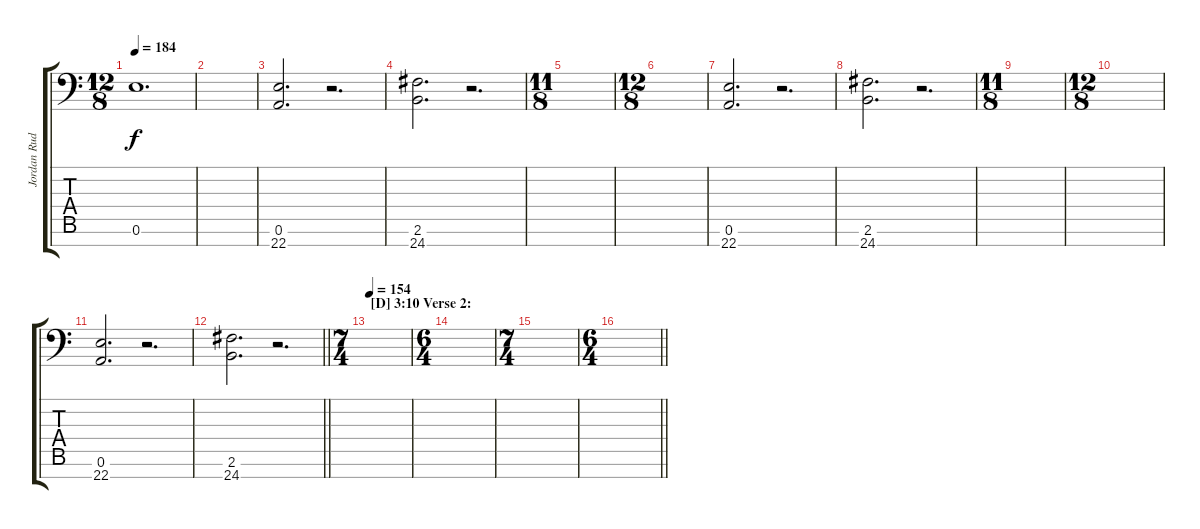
\track ("Jordan Rudess - Left Hand" "Jordan Rud") {instrument fx1rain}
\staff {score tabs}
\tuning (E5 B4 G4 D4 A3 E3 B0) {hide}
\ts (12 8)
\tempo 184
\clef f4
\ks c
0.6.1{d dy f} |
|
(0.6 22.7).2{d} r.2{d} |
(2.6 24.7).2{d} r.2{d} |
\ts (11 8)
|
\ts (12 8)
|
(0.6 22.7).2{d} r.2{d} |
(2.6 24.7).2{d} r.2{d} |
\ts (11 8)
|
\ts (12 8)
|
(0.6 22.7).2{d} r.2{d} |
\barLineRight lightlight
(2.6 24.7).2{d} r.2{d} |
\ts (7 4)
\section ("" "[D] 3:10 Verse 2:")
\tempo 154
|
\ts (6 4)
|
\ts (7 4)
|
\ts (6 4)
\barLineRight lightlight
